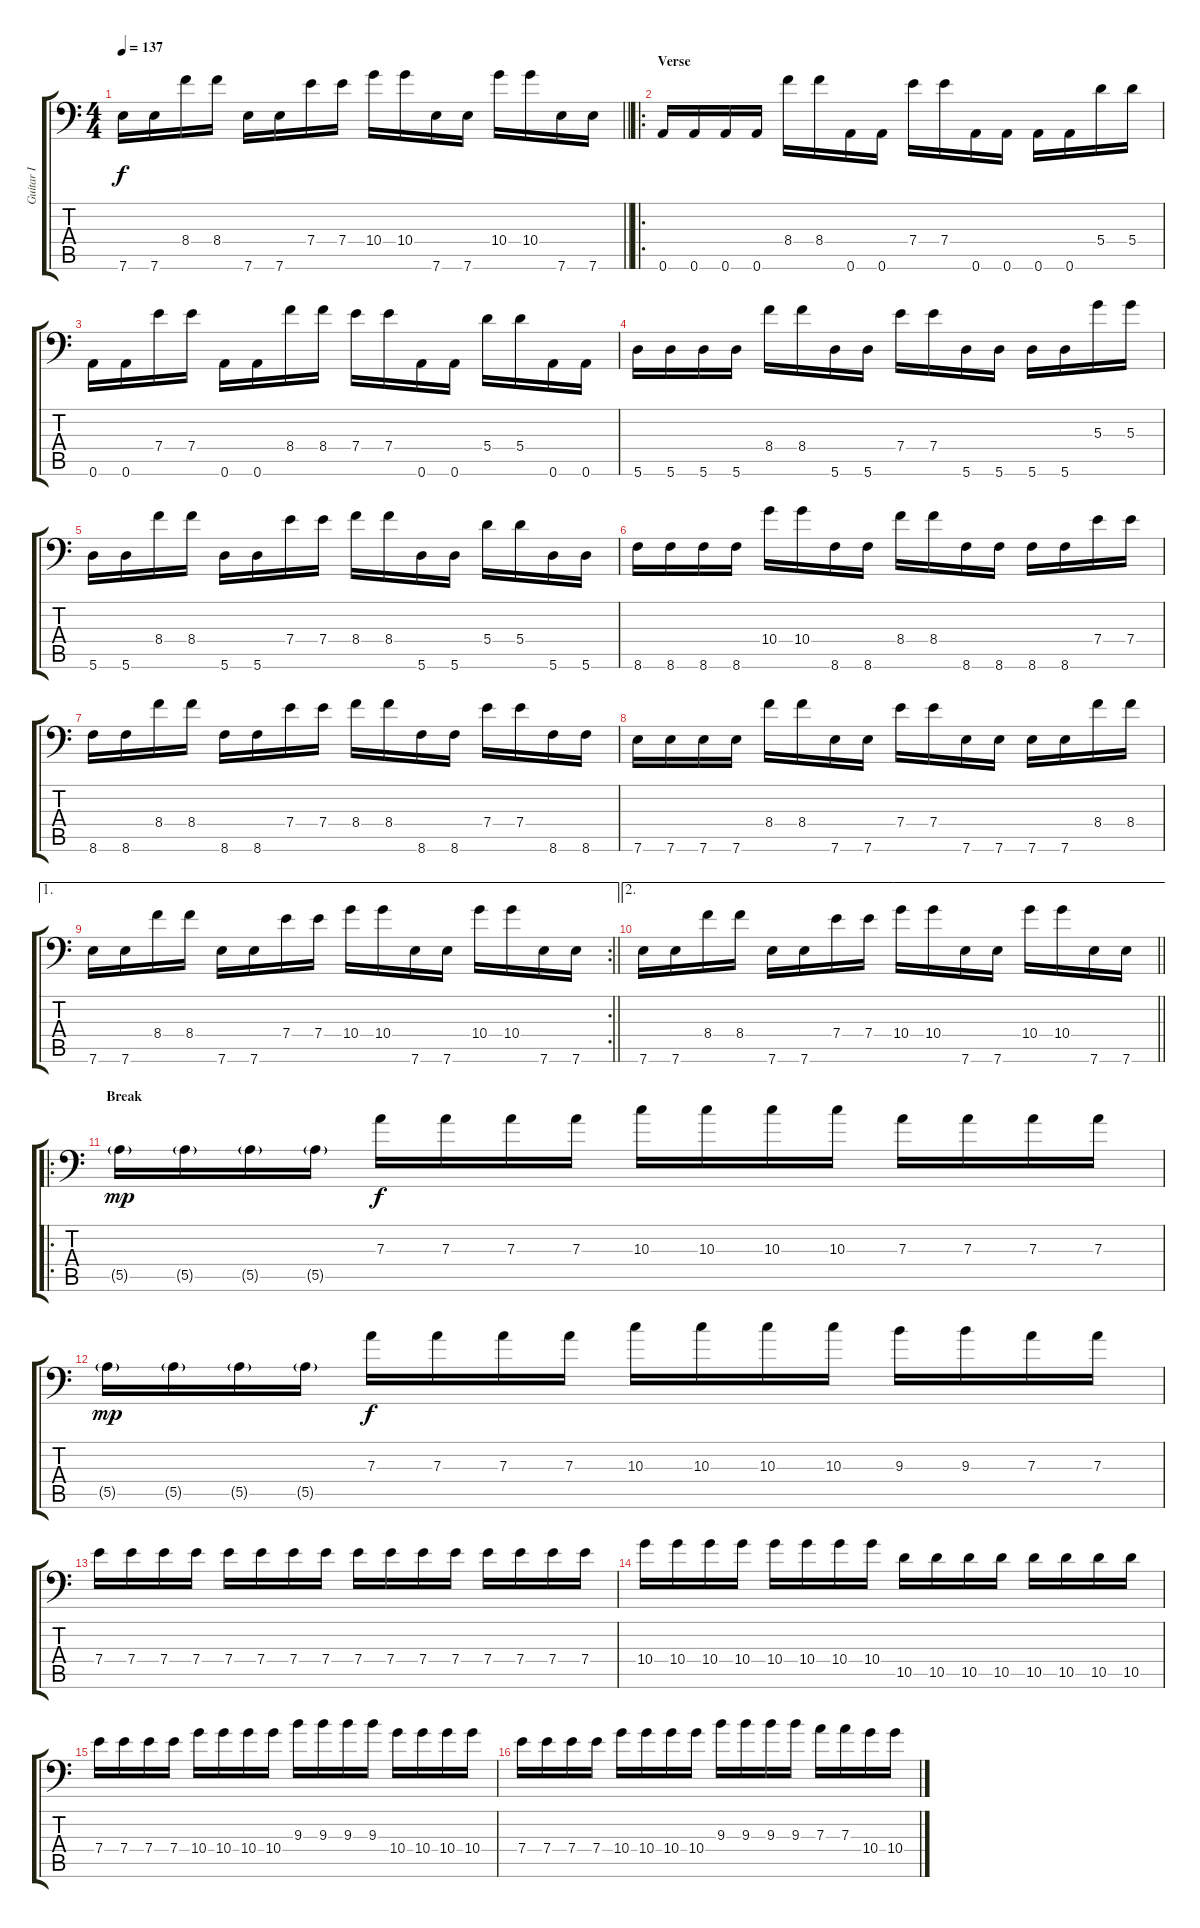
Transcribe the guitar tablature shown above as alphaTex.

\track ("Guitar I" "Guitar I") {instrument distortionguitar}
\staff {score tabs}
\tuning (B3 Gb3 D3 A2 E2 A1) {hide}
\ts (4 4)
\tempo 137
\clef f4
\barLineRight lightlight
\ks c
7.6.16{dy f} 7.6.16 8.4.16 8.4.16 7.6.16 7.6.16 7.4.16 7.4.16 10.4.16 10.4.16 7.6.16 7.6.16 10.4.16 10.4.16 7.6.16 7.6.16 |
\ro
\section ("" "Verse")
0.6.16 0.6.16 0.6.16 0.6.16 8.4.16 8.4.16 0.6.16 0.6.16 7.4.16 7.4.16 0.6.16 0.6.16 0.6.16 0.6.16 5.4.16 5.4.16 |
0.6.16 0.6.16 7.4.16 7.4.16 0.6.16 0.6.16 8.4.16 8.4.16 7.4.16 7.4.16 0.6.16 0.6.16 5.4.16 5.4.16 0.6.16 0.6.16 |
5.6.16 5.6.16 5.6.16 5.6.16 8.4.16 8.4.16 5.6.16 5.6.16 7.4.16 7.4.16 5.6.16 5.6.16 5.6.16 5.6.16 5.3.16 5.3.16 |
5.6.16 5.6.16 8.4.16 8.4.16 5.6.16 5.6.16 7.4.16 7.4.16 8.4.16 8.4.16 5.6.16 5.6.16 5.4.16 5.4.16 5.6.16 5.6.16 |
8.6.16 8.6.16 8.6.16 8.6.16 10.4.16 10.4.16 8.6.16 8.6.16 8.4.16 8.4.16 8.6.16 8.6.16 8.6.16 8.6.16 7.4.16 7.4.16 |
8.6.16 8.6.16 8.4.16 8.4.16 8.6.16 8.6.16 7.4.16 7.4.16 8.4.16 8.4.16 8.6.16 8.6.16 7.4.16 7.4.16 8.6.16 8.6.16 |
7.6.16 7.6.16 7.6.16 7.6.16 8.4.16 8.4.16 7.6.16 7.6.16 7.4.16 7.4.16 7.6.16 7.6.16 7.6.16 7.6.16 8.4.16 8.4.16 |
\ae 1
\rc 2
\barLineRight lightlight
7.6.16 7.6.16 8.4.16 8.4.16 7.6.16 7.6.16 7.4.16 7.4.16 10.4.16 10.4.16 7.6.16 7.6.16 10.4.16 10.4.16 7.6.16 7.6.16 |
\ae 2
\barLineRight lightlight
7.6.16 7.6.16 8.4.16 8.4.16 7.6.16 7.6.16 7.4.16 7.4.16 10.4.16 10.4.16 7.6.16 7.6.16 10.4.16 10.4.16 7.6.16 7.6.16 |
\ro
\section ("" "Break")
5.5{g}.16{dy mp} 5.5{g}.16 5.5{g}.16 5.5{g}.16 7.3.16{dy f} 7.3.16 7.3.16 7.3.16 10.3.16 10.3.16 10.3.16 10.3.16 7.3.16 7.3.16 7.3.16 7.3.16 |
5.5{g}.16{dy mp} 5.5{g}.16 5.5{g}.16 5.5{g}.16 7.3.16{dy f} 7.3.16 7.3.16 7.3.16 10.3.16 10.3.16 10.3.16 10.3.16 9.3.16 9.3.16 7.3.16 7.3.16 |
7.4.16 7.4.16 7.4.16 7.4.16 7.4.16 7.4.16 7.4.16 7.4.16 7.4.16 7.4.16 7.4.16 7.4.16 7.4.16 7.4.16 7.4.16 7.4.16 |
10.4.16 10.4.16 10.4.16 10.4.16 10.4.16 10.4.16 10.4.16 10.4.16 10.5.16 10.5.16 10.5.16 10.5.16 10.5.16 10.5.16 10.5.16 10.5.16 |
7.4.16 7.4.16 7.4.16 7.4.16 10.4.16 10.4.16 10.4.16 10.4.16 9.3.16 9.3.16 9.3.16 9.3.16 10.4.16 10.4.16 10.4.16 10.4.16 |
7.4.16 7.4.16 7.4.16 7.4.16 10.4.16 10.4.16 10.4.16 10.4.16 9.3.16 9.3.16 9.3.16 9.3.16 7.3.16 7.3.16 10.4.16 10.4.16
